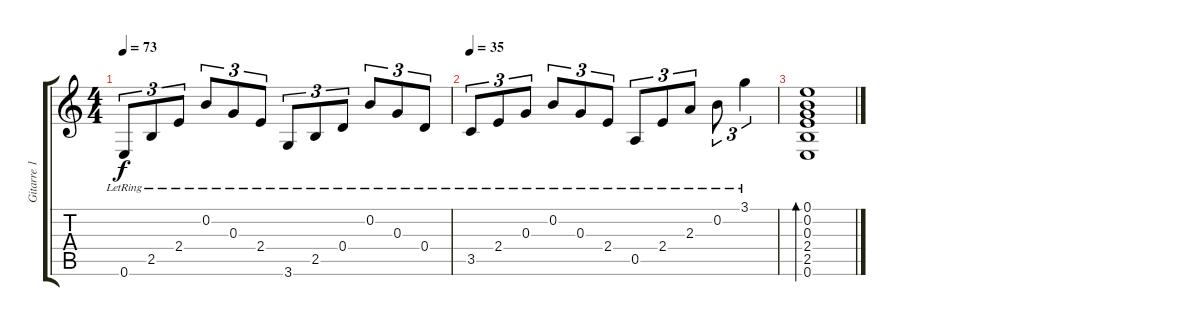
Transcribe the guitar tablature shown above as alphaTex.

\track ("Gitarre 1" "Gitarre 1") {instrument electricguitarjazz}
\staff {score tabs}
\tuning (E4 B3 G3 D3 A2 E2) {hide}
\ts (4 4)
\tempo 73
\clef g2
\ks c
0.6{lr}.8{tu (3 2) dy f} 2.5{lr}.8{tu (3 2)} 2.4{lr}.8{tu (3 2)} 0.2{lr}.8{tu (3 2)} 0.3{lr}.8{tu (3 2)} 2.4{lr}.8{tu (3 2)} 3.6{lr}.8{tu (3 2)} 2.5{lr}.8{tu (3 2)} 0.4{lr}.8{tu (3 2)} 0.2{lr}.8{tu (3 2)} 0.3{lr}.8{tu (3 2)} 0.4{lr}.8{tu (3 2)} |
\tempo 35
3.5{lr}.8{tu (3 2)} 2.4{lr}.8{tu (3 2)} 0.3{lr}.8{tu (3 2)} 0.2{lr}.8{tu (3 2)} 0.3{lr}.8{tu (3 2)} 2.4{lr}.8{tu (3 2)} 0.5{lr}.8{tu (3 2)} 2.4{lr}.8{tu (3 2)} 2.3{lr}.8{tu (3 2)} 0.2{lr}.8{tu (3 2)} 3.1{lr}.4{tu (3 2)} |
(0.1 0.2 0.3 2.4 2.5 0.6).1{bd 120}
